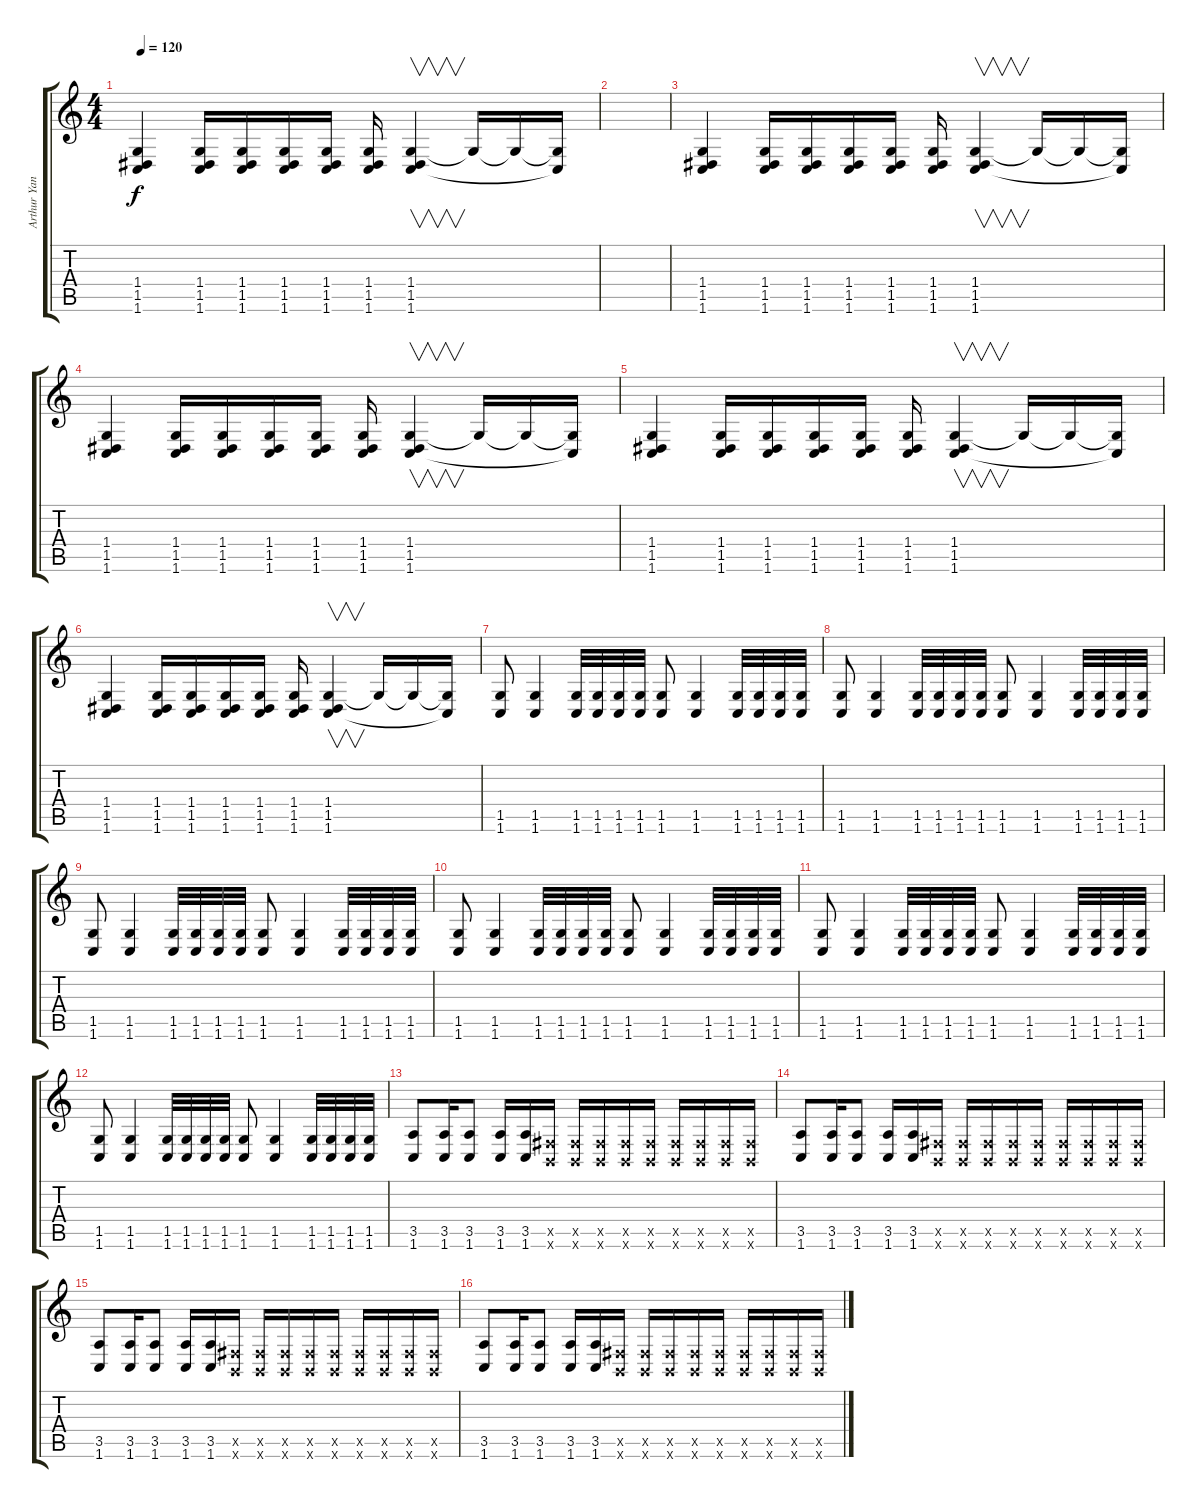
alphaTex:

\track ("Arthur Yanthar" "Arthur Yan") {instrument overdrivenguitar}
\staff {score tabs}
\tuning (Db4 Ab3 E3 D2 Gb2 B1) {hide}
\ts (4 4)
\tempo 120
\clef g2
\ks c
(1.4 1.5 1.6).4{dy f} (1.4 1.5 1.6).16 (1.4 1.5 1.6).16 (1.4 1.5 1.6).16 (1.4 1.5 1.6).16 (1.4 1.5 1.6).16 (1.4 1.5 1.6).4{v} 1.5{t}.16 1.5{t}.16 (1.5{t} 1.6{t}).16 |
|
(1.4 1.5 1.6).4 (1.4 1.5 1.6).16 (1.4 1.5 1.6).16 (1.4 1.5 1.6).16 (1.4 1.5 1.6).16 (1.4 1.5 1.6).16 (1.4 1.5 1.6).4{v} 1.5{t}.16 1.5{t}.16 (1.5{t} 1.6{t}).16 |
(1.4 1.5 1.6).4 (1.4 1.5 1.6).16 (1.4 1.5 1.6).16 (1.4 1.5 1.6).16 (1.4 1.5 1.6).16 (1.4 1.5 1.6).16 (1.4 1.5 1.6).4{v} 1.5{t}.16 1.5{t}.16 (1.5{t} 1.6{t}).16 |
(1.4 1.5 1.6).4 (1.4 1.5 1.6).16 (1.4 1.5 1.6).16 (1.4 1.5 1.6).16 (1.4 1.5 1.6).16 (1.4 1.5 1.6).16 (1.4 1.5 1.6).4{v} 1.5{t}.16 1.5{t}.16 (1.5{t} 1.6{t}).16 |
(1.4 1.5 1.6).4 (1.4 1.5 1.6).16 (1.4 1.5 1.6).16 (1.4 1.5 1.6).16 (1.4 1.5 1.6).16 (1.4 1.5 1.6).16 (1.4 1.5 1.6).4{v} 1.5{t}.16 1.5{t}.16 (1.5{t} 1.6{t}).16 |
(1.5 1.6).8 (1.5 1.6).4 (1.5 1.6).32 (1.5 1.6).32 (1.5 1.6).32 (1.5 1.6).32 (1.5 1.6).8 (1.5 1.6).4 (1.5 1.6).32 (1.5 1.6).32 (1.5 1.6).32 (1.5 1.6).32 |
(1.5 1.6).8 (1.5 1.6).4 (1.5 1.6).32 (1.5 1.6).32 (1.5 1.6).32 (1.5 1.6).32 (1.5 1.6).8 (1.5 1.6).4 (1.5 1.6).32 (1.5 1.6).32 (1.5 1.6).32 (1.5 1.6).32 |
(1.5 1.6).8 (1.5 1.6).4 (1.5 1.6).32 (1.5 1.6).32 (1.5 1.6).32 (1.5 1.6).32 (1.5 1.6).8 (1.5 1.6).4 (1.5 1.6).32 (1.5 1.6).32 (1.5 1.6).32 (1.5 1.6).32 |
(1.5 1.6).8 (1.5 1.6).4 (1.5 1.6).32 (1.5 1.6).32 (1.5 1.6).32 (1.5 1.6).32 (1.5 1.6).8 (1.5 1.6).4 (1.5 1.6).32 (1.5 1.6).32 (1.5 1.6).32 (1.5 1.6).32 |
(1.5 1.6).8 (1.5 1.6).4 (1.5 1.6).32 (1.5 1.6).32 (1.5 1.6).32 (1.5 1.6).32 (1.5 1.6).8 (1.5 1.6).4 (1.5 1.6).32 (1.5 1.6).32 (1.5 1.6).32 (1.5 1.6).32 |
(1.5 1.6).8 (1.5 1.6).4 (1.5 1.6).32 (1.5 1.6).32 (1.5 1.6).32 (1.5 1.6).32 (1.5 1.6).8 (1.5 1.6).4 (1.5 1.6).32 (1.5 1.6).32 (1.5 1.6).32 (1.5 1.6).32 |
(3.5 1.6).8 (3.5 1.6).16 (3.5 1.6).8 (3.5 1.6).16 (3.5 1.6).16 (0.5{x} 0.6{x}).16 (0.5{x} 0.6{x}).16 (0.5{x} 0.6{x}).16 (0.5{x} 0.6{x}).16 (0.5{x} 0.6{x}).16 (0.5{x} 0.6{x}).16 (0.5{x} 0.6{x}).16 (0.5{x} 0.6{x}).16 (0.5{x} 0.6{x}).16 |
(3.5 1.6).8 (3.5 1.6).16 (3.5 1.6).8 (3.5 1.6).16 (3.5 1.6).16 (0.5{x} 0.6{x}).16 (0.5{x} 0.6{x}).16 (0.5{x} 0.6{x}).16 (0.5{x} 0.6{x}).16 (0.5{x} 0.6{x}).16 (0.5{x} 0.6{x}).16 (0.5{x} 0.6{x}).16 (0.5{x} 0.6{x}).16 (0.5{x} 0.6{x}).16 |
(3.5 1.6).8 (3.5 1.6).16 (3.5 1.6).8 (3.5 1.6).16 (3.5 1.6).16 (0.5{x} 0.6{x}).16 (0.5{x} 0.6{x}).16 (0.5{x} 0.6{x}).16 (0.5{x} 0.6{x}).16 (0.5{x} 0.6{x}).16 (0.5{x} 0.6{x}).16 (0.5{x} 0.6{x}).16 (0.5{x} 0.6{x}).16 (0.5{x} 0.6{x}).16 |
(3.5 1.6).8 (3.5 1.6).16 (3.5 1.6).8 (3.5 1.6).16 (3.5 1.6).16 (0.5{x} 0.6{x}).16 (0.5{x} 0.6{x}).16 (0.5{x} 0.6{x}).16 (0.5{x} 0.6{x}).16 (0.5{x} 0.6{x}).16 (0.5{x} 0.6{x}).16 (0.5{x} 0.6{x}).16 (0.5{x} 0.6{x}).16 (0.5{x} 0.6{x}).16
